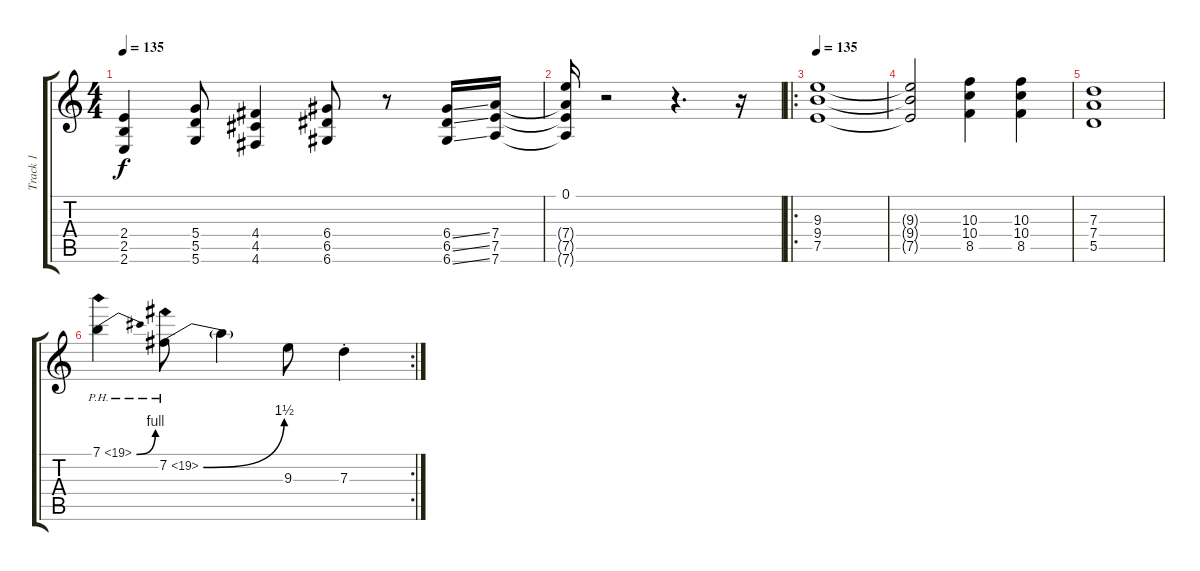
\track ("Track 1" "Track 1") {instrument distortionguitar}
\staff {score tabs}
\tuning (E4 B3 G3 D3 A2 D2) {hide}
\ts (4 4)
\tempo 135
\clef g2
\ks c
(2.4 2.5 2.6).4{dy f} (5.4 5.5 5.6).8 (4.4 4.5 4.6).4 (6.4 6.5 6.6).8 r.8 (6.4{ss} 6.5{ss} 6.6{ss}).16 (7.4 7.5 7.6).16 |
(0.1 7.4{t} 7.5{t} 7.6{t}).16 r.2 r.4{d} r.16 |
\ro
\tempo 135
(9.3 9.4 7.5).1 |
(9.3{t} 9.4{t} 7.5{t}).2 (10.3 10.4 8.5).4 (10.3 10.4 8.5).4 |
(7.3 7.4 5.5).1 |
\rc 2
7.1{be (bend 0 0 60 4) ph 12}.4 7.2{be (bend 0 0 60 6) ph 12}.8 7.2{t}.4 9.3.8 7.3{st}.4
